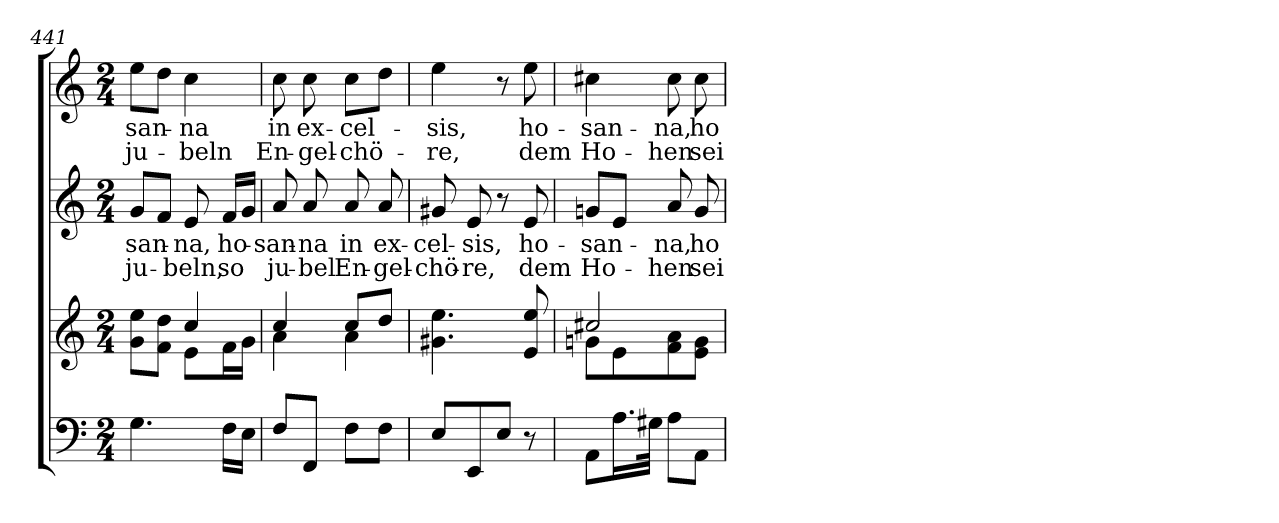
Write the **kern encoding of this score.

**kern	**kern	**kern	**text	**text	**kern	**text	**text
*part3	*part3	*part2	*part2	*part2	*part1	*part1	*part1
*staff4	*staff3	*staff2	*staff2	*staff2	*staff1	*staff1	*staff1
*clefF4	*clefG2	*clefG2	*	*	*clefG2	*	*
*k[]	*k[]	*k[]	*	*	*k[]	*	*
*C:	*C:	*C:	*	*	*C:	*	*
*M2/4	*M2/4	*M2/4	*	*	*M2/4	*	*
=441	=441	=441	=441	=441	=441	=441	=441
*	*^	*	*	*	*	*	*
!	!	!	!	!LO:LY:b	!LO:LY:b	!	!LO:LY:b	!LO:LY:b
4.G\	8g\ 8ee\L	4ryy	8g/L	-san-	ju-	8ee\L	-san-	ju-
.	8f\ 8dd\J	.	8f/J	.	.	8dd\J	.	.
!	!	!	!	!LO:LY:b	!LO:LY:b	!	!LO:LY:b	!LO:LY:b
.	4cc/	8e\L	8e/	-na,	-beln,	4cc\	-na	-beln
!	!	!	!	!LO:LY:b	!LO:LY:b	!	!	!
16F\LL	.	16f\L	16f/LL	ho-	so	.	.	.
16E\JJ	.	16g\JJ	16g/JJ	.	.	.	.	.
=442	=442	=442	=442	=442	=442	=442	=442	=442
!	!	!	!	!LO:LY:b	!LO:LY:b	!	!LO:LY:b	!LO:LY:b
8F/L	4cc/	4a\	8a/	-san-	ju-	8cc\	in	En-
!	!	!	!	!LO:LY:b	!LO:LY:b	!	!LO:LY:b	!LO:LY:b
8FF/J	.	.	8a/	-na	-bel	8cc\	ex-	-gel-
!	!	!	!	!LO:LY:b	!LO:LY:b	!	!LO:LY:b	!LO:LY:b
8F\L	8cc/L	4a\	8a/	in	En-	8cc\L	-cel-	-chö-
!	!	!	!	!LO:LY:b	!LO:LY:b	!	!	!
8F\J	8dd/J	.	8a/	ex-	-gel-	8dd\J	.	.
*	*v	*v	*	*	*	*	*	*
=443	=443	=443	=443	=443	=443	=443	=443
!	!	!	!LO:LY:b	!LO:LY:b	!	!LO:LY:b	!LO:LY:b
8E/L	4.g#X\ 4.ee\	8g#X/	-cel-	-chö-	4ee\	-sis,	-re,
!	!	!	!LO:LY:b	!LO:LY:b	!	!	!
8EE/	.	8e/	-sis,	-re,	.	.	.
8E/J	.	8r	.	.	8r	.	.
!	!	!	!LO:LY:b	!LO:LY:b	!	!LO:LY:b	!LO:LY:b
8r	8e/ 8ee/	8e/	ho-	dem	8ee\	ho-	dem
=444	=444	=444	=444	=444	=444	=444	=444
*	*^	*	*	*	*	*	*
!	!	!	!	!LO:LY:b	!LO:LY:b	!	!LO:LY:b	!LO:LY:b
8AA\L	2cc#X/	8gn\L	8gn/L	-san-	Ho-	4cc#X\	-san-	Ho-
16.A\L	.	8e\	8e/J	.	.	.	.	.
32G#X\JJk	.	.	.	.	.	.	.	.
!	!	!	!	!LO:LY:b	!LO:LY:b	!	!LO:LY:b	!LO:LY:b
8A\L	.	8f\ 8a\	8a/	-na,	-hen	8cc#\	-na,	-hen
!	!	!	!	!LO:LY:b	!LO:LY:b	!	!LO:LY:b	!LO:LY:b
8AA\J	.	8e\ 8g\J	8g/	ho-	sei	8cc#\	ho-	sei
*	*v	*v	*	*	*	*	*	*
=	=	=	=	=	=	=	=
*-	*-	*-	*-	*-	*-	*-	*-
